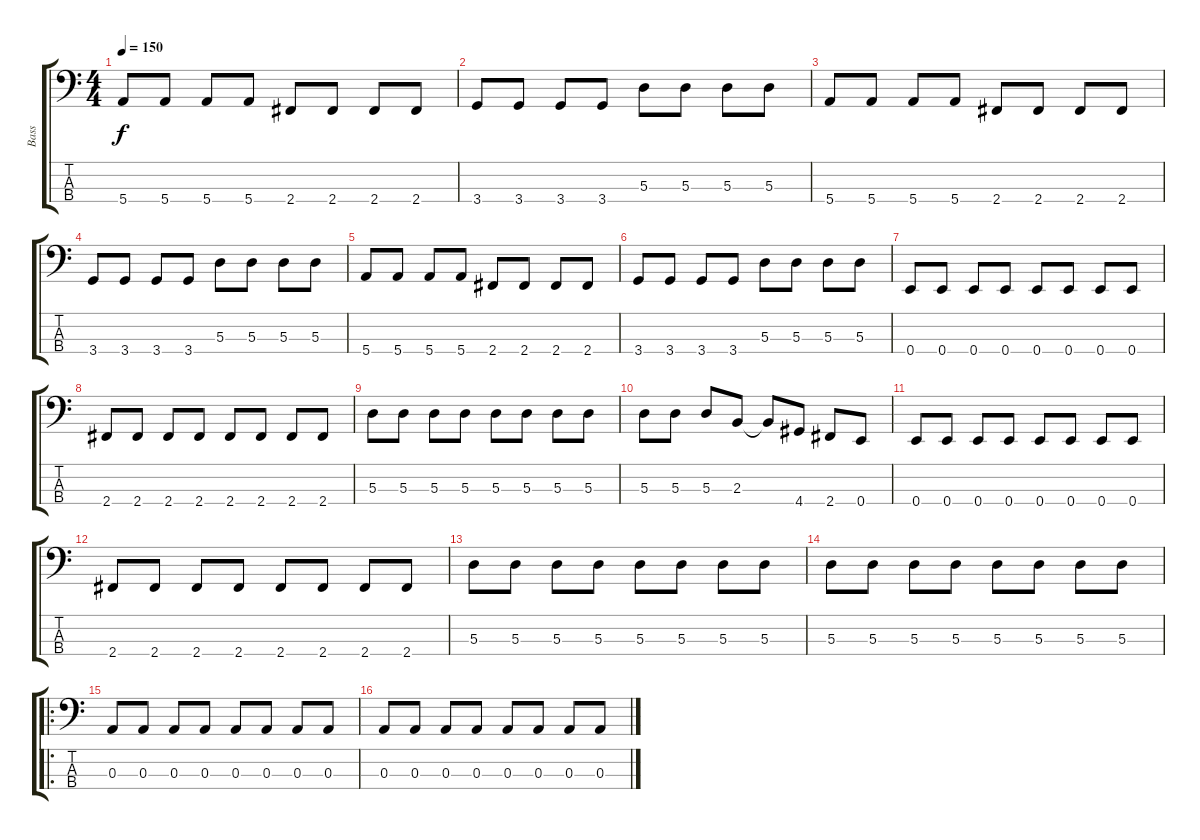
\track ("Bass" "Bass") {instrument electricbasspick}
\staff {score tabs}
\tuning (G2 D2 A1 E1) {hide}
\ts (4 4)
\tempo 150
\clef f4
\ks c
5.4.8{dy f} 5.4.8 5.4.8 5.4.8 2.4.8 2.4.8 2.4.8 2.4.8 |
3.4.8 3.4.8 3.4.8 3.4.8 5.3.8 5.3.8 5.3.8 5.3.8 |
5.4.8 5.4.8 5.4.8 5.4.8 2.4.8 2.4.8 2.4.8 2.4.8 |
3.4.8 3.4.8 3.4.8 3.4.8 5.3.8 5.3.8 5.3.8 5.3.8 |
5.4.8 5.4.8 5.4.8 5.4.8 2.4.8 2.4.8 2.4.8 2.4.8 |
3.4.8 3.4.8 3.4.8 3.4.8 5.3.8 5.3.8 5.3.8 5.3.8 |
0.4.8 0.4.8 0.4.8 0.4.8 0.4.8 0.4.8 0.4.8 0.4.8 |
2.4.8 2.4.8 2.4.8 2.4.8 2.4.8 2.4.8 2.4.8 2.4.8 |
5.3.8 5.3.8 5.3.8 5.3.8 5.3.8 5.3.8 5.3.8 5.3.8 |
5.3.8 5.3.8 5.3.8 2.3.8 2.3{t}.8 4.4.8 2.4.8 0.4.8 |
0.4.8 0.4.8 0.4.8 0.4.8 0.4.8 0.4.8 0.4.8 0.4.8 |
2.4.8 2.4.8 2.4.8 2.4.8 2.4.8 2.4.8 2.4.8 2.4.8 |
5.3.8 5.3.8 5.3.8 5.3.8 5.3.8 5.3.8 5.3.8 5.3.8 |
5.3.8 5.3.8 5.3.8 5.3.8 5.3.8 5.3.8 5.3.8 5.3.8 |
\ro
0.3.8 0.3.8 0.3.8 0.3.8 0.3.8 0.3.8 0.3.8 0.3.8 |
0.3.8 0.3.8 0.3.8 0.3.8 0.3.8 0.3.8 0.3.8 0.3.8
